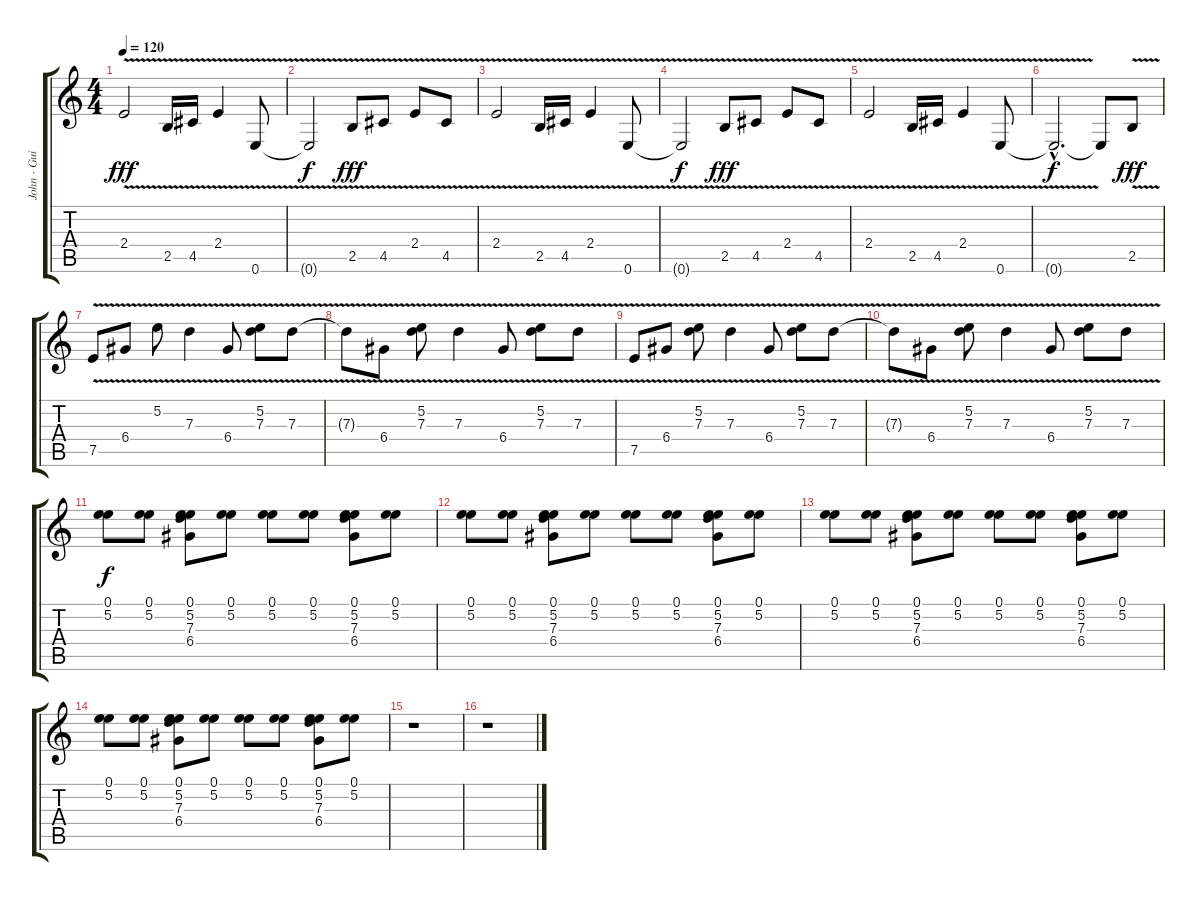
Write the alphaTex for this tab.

\track ("John - Guitar" "John - Gui") {instrument electricguitarclean}
\staff {score tabs}
\tuning (E4 B3 G3 D3 A2 E2) {hide}
\ts (4 4)
\tempo 120
\clef g2
\ks c
2.4{v}.2{dy fff} 2.5{v}.16 4.5{v}.16 2.4{v}.4 0.6{v}.8 |
0.6{t}.2{dy f} 2.5{v}.8{dy fff} 4.5{v}.8 2.4{v}.8 4.5{v}.8 |
2.4{v}.2 2.5{v}.16 4.5{v}.16 2.4{v}.4 0.6{v}.8 |
0.6{t}.2{dy f} 2.5{v}.8{dy fff} 4.5{v}.8 2.4{v}.8 4.5{v}.8 |
2.4{v}.2 2.5{v}.16 4.5{v}.16 2.4{v}.4 0.6{v}.8 |
0.6{hac t}.2{d dy f} 0.6{t}.8 2.5{v}.8{dy fff volume 14 instrument electricguitarclean} |
7.5{v}.8 6.4{v}.8 5.2{v}.8 7.3{v}.4 6.4{v}.8 (5.2 7.3{v}).8 7.3{v}.8 |
7.3{t}.8 6.4{v}.8 (5.2 7.3{v}).8 7.3{v}.4 6.4{v}.8 (5.2 7.3{v}).8 7.3{v}.8 |
7.5{v}.8 6.4{v}.8 (5.2 7.3{v}).8 7.3{v}.4 6.4{v}.8 (5.2 7.3{v}).8 7.3{v}.8 |
7.3{t}.8 6.4{v}.8 (5.2 7.3{v}).8 7.3{v}.4 6.4{v}.8 (5.2 7.3{v}).8 7.3{v}.8 |
(0.1 5.2).8{dy f volume 11} (0.1 5.2).8 (0.1 5.2 7.3 6.4).8 (0.1 5.2).8 (0.1 5.2).8 (0.1 5.2).8 (0.1 5.2 7.3 6.4).8 (0.1 5.2).8 |
(0.1 5.2).8 (0.1 5.2).8 (0.1 5.2 7.3 6.4).8 (0.1 5.2).8 (0.1 5.2).8 (0.1 5.2).8 (0.1 5.2 7.3 6.4).8 (0.1 5.2).8 |
(0.1 5.2).8 (0.1 5.2).8 (0.1 5.2 7.3 6.4).8 (0.1 5.2).8 (0.1 5.2).8 (0.1 5.2).8 (0.1 5.2 7.3 6.4).8 (0.1 5.2).8 |
(0.1 5.2).8 (0.1 5.2).8 (0.1 5.2 7.3 6.4).8 (0.1 5.2).8 (0.1 5.2).8 (0.1 5.2).8 (0.1 5.2 7.3 6.4).8 (0.1 5.2).8 |
r.1 |
r.1
